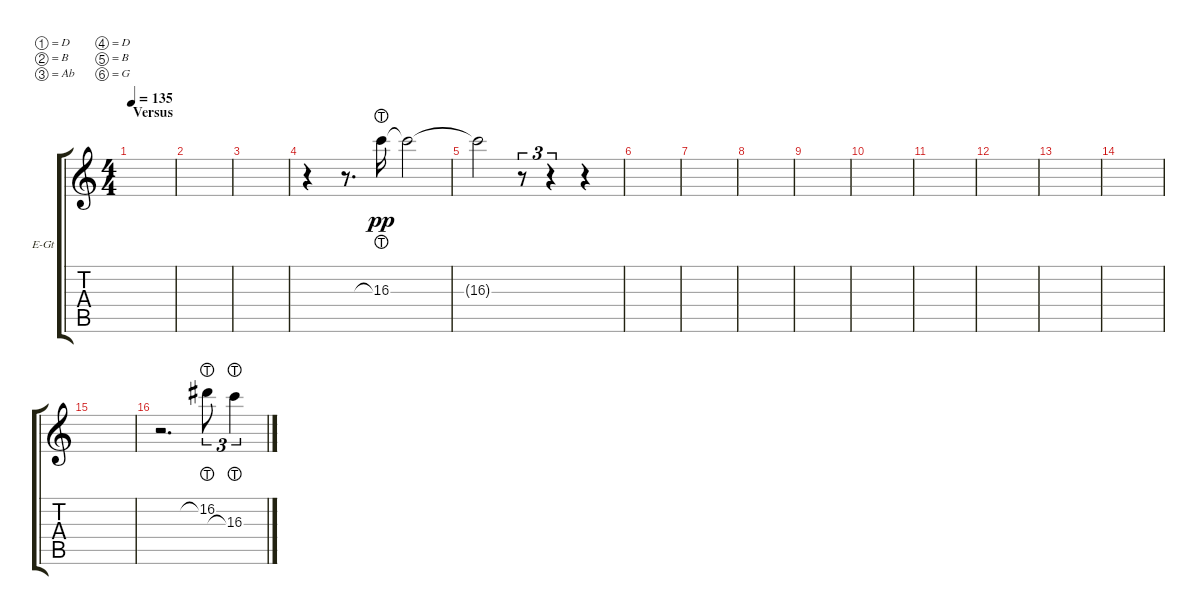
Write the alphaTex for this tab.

\bracketExtendMode groupsimilarinstruments
\firstSystemTrackNameOrientation horizontal
\otherSystemsTrackNameOrientation horizontal
\track ("S-Guitar" "E-Gt") {instrument overdrivenguitar}
\staff {score tabs}
\tuning (D4 B3 Ab3 D3 B2 G2)
\ts (4 4)
\section ("" "Versus")
\tempo 135
\clef g2
\ks c
|
|
|
r.4 r.8{d} 16.3{lht}.16{dy pp} 16.3{t}.2 |
16.3{t}.2 r.8{tu (3 2)} r.4{tu (3 2)} r.4 |
|
|
|
|
|
|
|
|
|
|
r.2{d} 16.2{lht}.8{tu (3 2)} 16.3{lht}.4{tu (3 2)}
